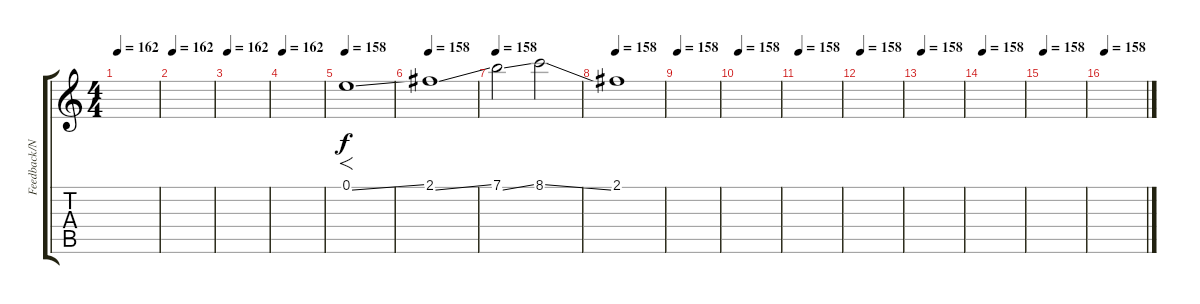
\track ("Feedback/Noise" "Feedback/N") {instrument overdrivenguitar}
\staff {score tabs}
\tuning (E4 B3 G3 D3 A2 E2) {hide}
\ts (4 4)
\tempo 162
\clef g2
\ks c
|
\tempo 162
|
\tempo 162
|
\tempo 162
|
\tempo 158
0.1{ss}.1{f} |
\tempo 158
2.1{ss}.1 |
\tempo 158
7.1{ss}.2 8.1{ss}.2 |
\tempo 158
2.1.1 |
\tempo 158
|
\tempo 158
|
\tempo 158
|
\tempo 158
|
\tempo 158
|
\tempo 158
|
\tempo 158
|
\tempo 158
